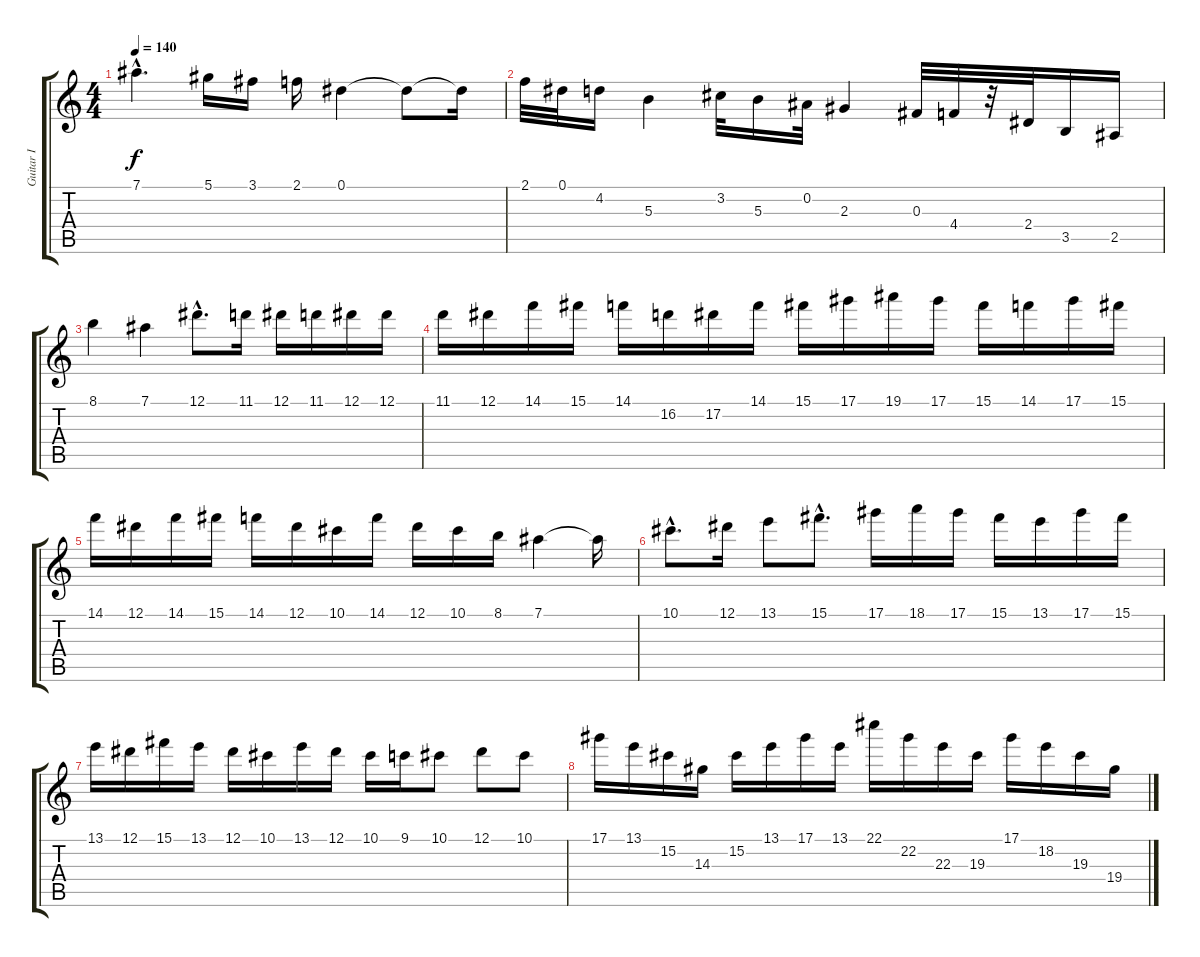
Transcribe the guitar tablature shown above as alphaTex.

\track ("Guitar I" "Guitar I") {instrument distortionguitar}
\staff {score tabs}
\tuning (Eb4 Bb3 Gb3 Db3 Ab2 Eb2) {hide}
\ts (4 4)
\tempo 140
\clef g2
\ks c
7.1{hac}.4{d dy f} 5.1.16 3.1.16 2.1.16 0.1.4 0.1{t}.8 0.1{t}.16 |
2.1.32 0.1.32 4.2.16 5.3.4 3.2.32 5.3.16 0.2.32 2.3.4 0.3.32 4.4.32 r.32 2.4.32 3.5.16 2.5.16 |
8.1.4 7.1.4 12.1{hac}.8{d} 11.1.16 12.1.16 11.1.16 12.1.16 12.1.16 |
11.1.16 12.1.16 14.1.16 15.1.16 14.1.16 16.2.16 17.2.16 14.1.16 15.1.16 17.1.16 19.1.16 17.1.16 15.1.16 14.1.16 17.1.16 15.1.16 |
14.1.16 12.1.16 14.1.16 15.1.16 14.1.16 12.1.16 10.1.16 14.1.16 12.1.16 10.1.16 8.1.16 7.1.4 7.1{t}.16 |
10.1{hac}.8{d} 12.1.16 13.1.8 15.1{hac}.8{d} 17.1.16 18.1.16 17.1.16 15.1.16 13.1.16 17.1.16 15.1.16 |
13.1.16 12.1.16 15.1.16 13.1.16 12.1.16 10.1.16 13.1.16 12.1.16 10.1.16 9.1.16 10.1.8 12.1.8 10.1.8 |
17.1.16 13.1.16 15.2.16 14.3.16 15.2.16 13.1.16 17.1.16 13.1.16 22.1.16 22.2.16 22.3.16 19.3.16 17.1.16 18.2.16 19.3.16 19.4.16
